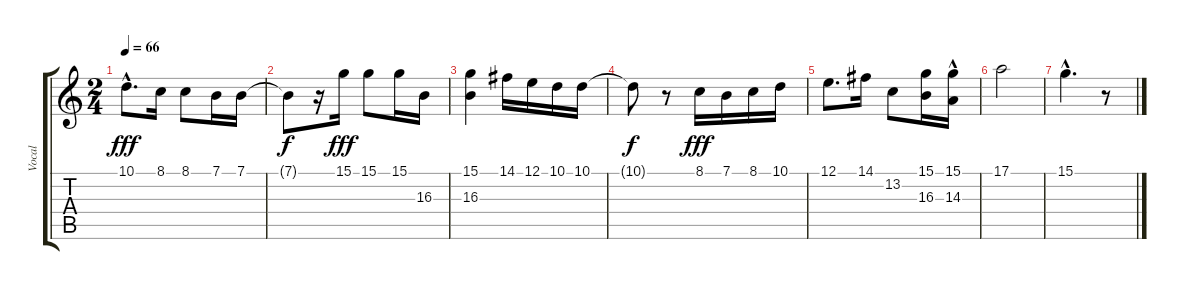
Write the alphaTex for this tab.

\track ("Vocal" "Vocal") {instrument voiceoohs}
\staff {score tabs}
\tuning (E4 B3 G3 D3 A2 E2) {hide}
\ts (2 4)
\tempo 66
\clef g2
\ks c
10.1{hac}.8{d dy fff} 8.1.16 8.1.8 7.1.16 7.1.16 |
7.1{t}.8{dy f} r.16 15.1.16{dy fff} 15.1.8 15.1.16 16.3.16 |
(15.1 16.3).4 14.1.16 12.1.16 10.1.16 10.1.16 |
10.1{t}.8{dy f} r.8 8.1.16{dy fff} 7.1.16 8.1.16 10.1.16 |
12.1.8{d} 14.1.16 13.2.8 (15.1 16.3).16 (15.1 14.3{hac}).16 |
17.1.2 |
15.1{hac}.4{d} r.8
